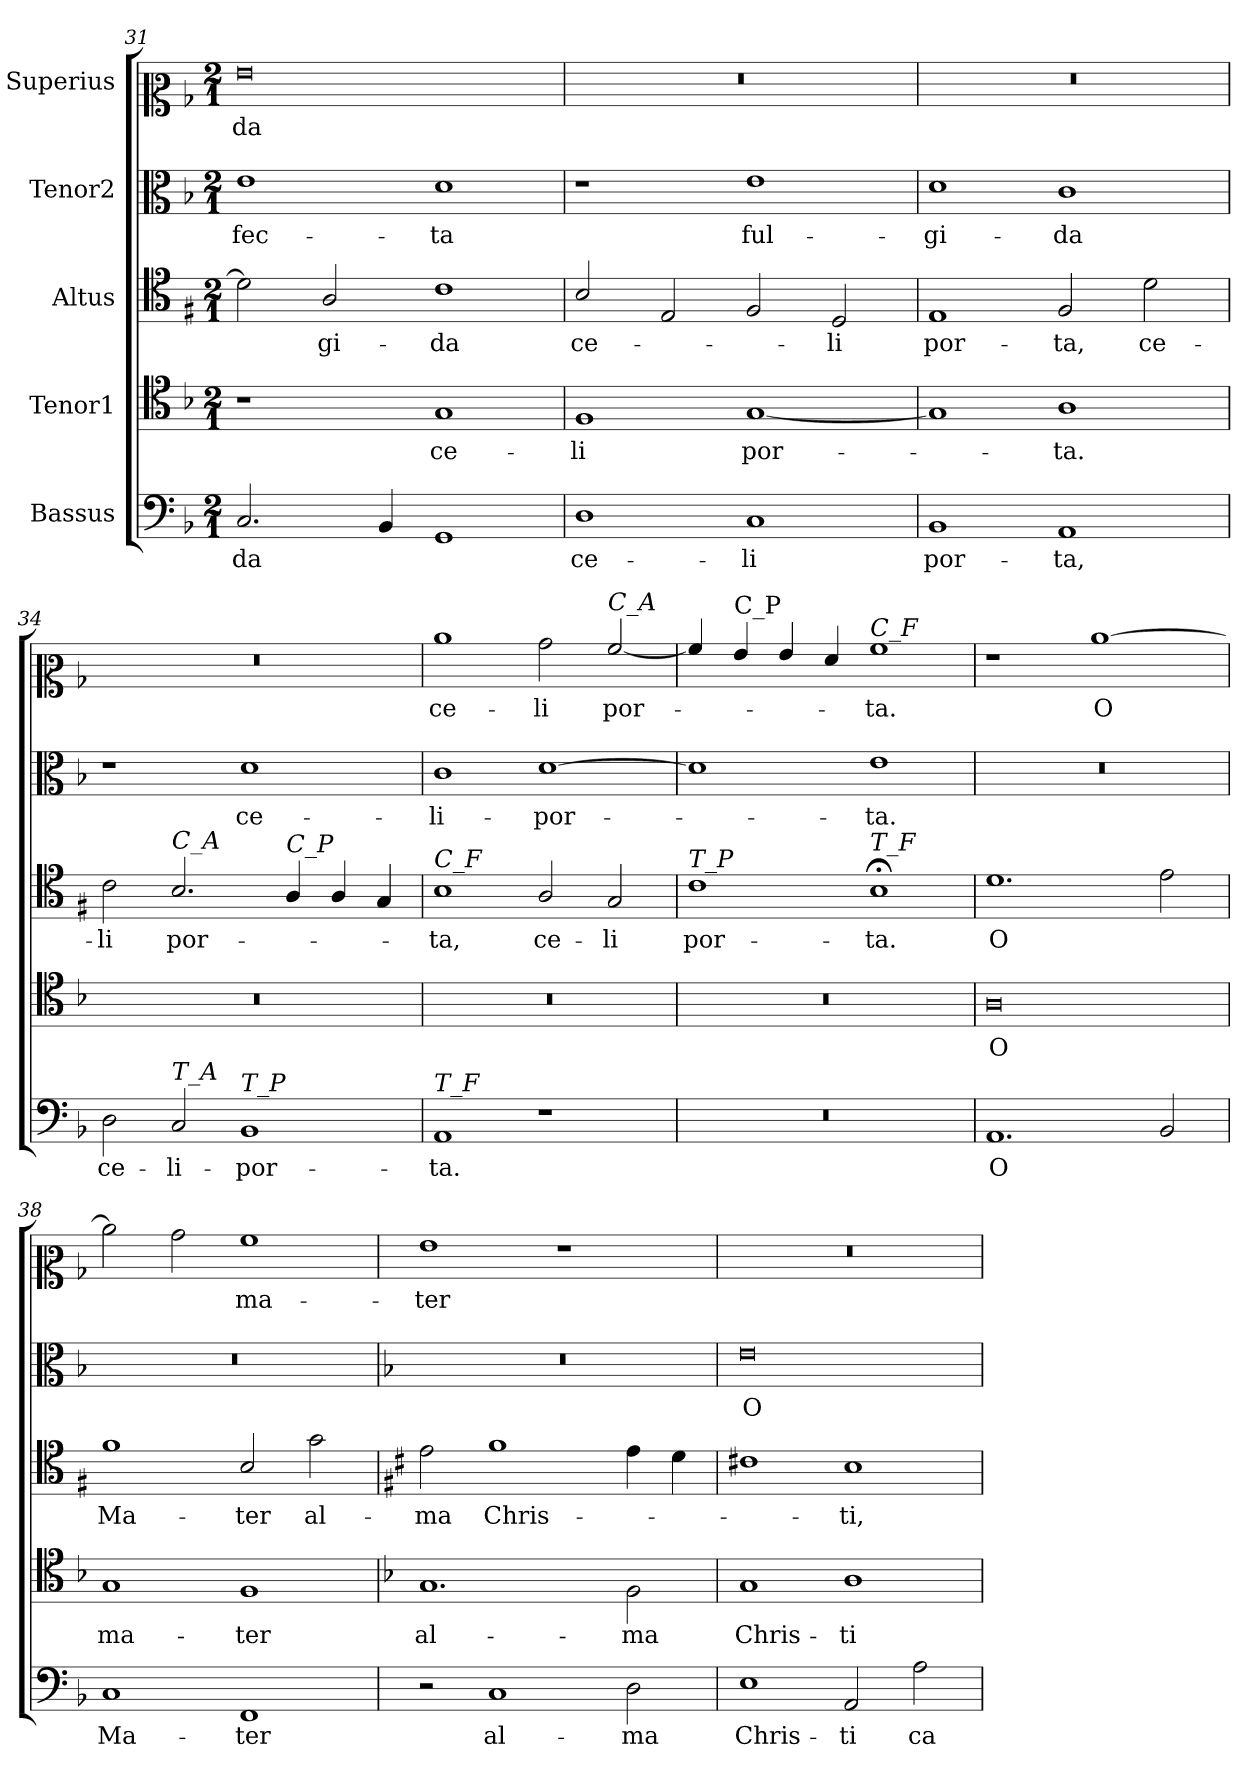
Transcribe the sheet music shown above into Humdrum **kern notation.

**kern	**text	**kern	**text	**kern	**text	**kern	**text	**kern	**text
*part5	*part5	*part4	*part4	*part3	*part3	*part2	*part2	*part1	*part1
*staff5	*staff5	*staff4	*staff4	*staff3	*staff3	*staff2	*staff2	*staff1	*staff1
*I"Bassus	*	*I"Tenor1	*	*I"Altus	*	*I"Tenor2	*	*I"Superius	*
*clefF4	*	*clefC4	*	*clefC4	*	*clefC3	*	*clefC2	*
*	*	*	*	*ITrd1c2	*	*	*	*	*
*k[b-]	*	*k[b-]	*	*k[b-]	*	*k[b-]	*	*k[b-]	*
*M2/1	*	*M2/1	*	*M2/1	*	*M2/1	*	*M2/1	*
=31	=31	=31	=31	=31	=31	=31	=31	=31	=31
!	!LO:LY:b	!	!	!	!	!	!LO:LY:b	!	!LO:LY:b
2.C/	da	1r	.	2c\]	.	1e	-fec-	0g	-da
!	!	!	!	!	!LO:LY:b	!	!	!	!
.	.	.	.	2G/	-gi-	.	.	.	.
4BB-/	.	.	.	.	.	.	.	.	.
!	!	!	!LO:LY:b	!	!LO:LY:b	!	!LO:LY:b	!	!
1GG	.	1G	ce-	1B-	-da	1d	-ta	.	.
=32	=32	=32	=32	=32	=32	=32	=32	=32	=32
!	!LO:LY:b	!	!LO:LY:b	!	!LO:LY:b	!	!	!	!
1D	ce-	1F	-li	2A/	ce-	1r	.	0r	.
.	.	.	.	2D/	.	.	.	.	.
!	!LO:LY:b	!	!LO:LY:b	!	!	!	!LO:LY:b	!	!
1C	-li	[1G	por-	2E/	.	1e	ful-	.	.
!	!	!	!	!	!LO:LY:b	!	!	!	!
.	.	.	.	2C/	-li	.	.	.	.
=33	=33	=33	=33	=33	=33	=33	=33	=33	=33
!	!LO:LY:b	!	!	!	!LO:LY:b	!	!LO:LY:b	!	!
1BB-	por-	1G]	.	1D	por-	1d	-gi-	0r	.
!	!LO:LY:b	!	!LO:LY:b	!	!LO:LY:b	!	!LO:LY:b	!	!
1AA	-ta,	1A	-ta.	2E/	-ta,	1c	-da	.	.
!	!	!	!	!	!LO:LY:b	!	!	!	!
.	.	.	.	2c\	ce-	.	.	.	.
=34	=34	=34	=34	=34	=34	=34	=34	=34	=34
!	!LO:LY:b	!	!	!	!LO:LY:b	!	!	!	!
2D\	ce-	0r	.	2B-\	-li	1r	.	0r	.
!	!	!	!	!LO:TX:a:i:t=C_A	!	!	!	!	!
!LO:TX:a:i:t=T_A	!	!	!	!	!	!	!	!	!
!	!LO:LY:b	!	!	!	!LO:LY:b	!	!	!	!
2C/	-li-	.	.	2.A/	por-	.	.	.	.
!LO:TX:a:i:t=T_P	!	!	!	!	!	!	!	!	!
!	!LO:LY:b	!	!	!	!	!	!LO:LY:b	!	!
1BB-	-por-	.	.	.	.	1d	ce-	.	.
!	!	!	!	!LO:TX:a:i:t=C_P	!	!	!	!	!
.	.	.	.	4G/	.	.	.	.	.
.	.	.	.	4G/	.	.	.	.	.
.	.	.	.	4F/	.	.	.	.	.
=35	=35	=35	=35	=35	=35	=35	=35	=35	=35
!	!	!	!	!LO:TX:a:i:t=C_F	!	!	!	!	!
!LO:TX:a:i:t=T_F	!	!	!	!	!	!	!	!	!
!	!LO:LY:b	!	!	!	!LO:LY:b	!	!LO:LY:b	!	!LO:LY:b
1AA	-ta.	0r	.	1A	-ta,	1c	-li-	1cc	ce-
!	!	!	!	!	!LO:LY:b	!	!LO:LY:b	!	!LO:LY:b
1r	.	.	.	2G/	ce-	[1d	-por-	2b-\	-li
!	!	!	!	!	!	!	!	!LO:TX:a:i:t=C_A	!
!	!	!	!	!	!LO:LY:b	!	!	!	!LO:LY:b
.	.	.	.	2F/	-li	.	.	[2a/	por-
=36	=36	=36	=36	=36	=36	=36	=36	=36	=36
!	!	!	!	!LO:TX:a:i:t=T_P	!	!	!	!	!
!	!	!	!	!	!LO:LY:b	!	!	!	!
0r	.	0r	.	1B-	por-	1d]	.	4a/]	.
!	!	!	!	!	!	!	!	!LO:TX:a:t=C_P	!
.	.	.	.	.	.	.	.	4g/	.
.	.	.	.	.	.	.	.	4g/	.
.	.	.	.	.	.	.	.	4f/	.
!	!	!	!	!	!	!	!	!LO:TX:a:i:t=C_F	!
!	!	!	!	!LO:TX:a:i:t=T_F	!	!	!	!	!
!	!	!	!	!	!LO:LY:b	!	!LO:LY:b	!	!LO:LY:b
.	.	.	.	1A;<	-ta.	1e	-ta.	1a	-ta.
=37	=37	=37	=37	=37	=37	=37	=37	=37	=37
!	!LO:LY:b	!	!LO:LY:b	!	!LO:LY:b	!	!	!	!
1.AA	O	0A	O	1.c	O	0r	.	1r	.
!	!	!	!	!	!	!	!	!	!LO:LY:b
.	.	.	.	.	.	.	.	[1cc	O
2BB-/	.	.	.	2d\	.	.	.	.	.
=38	=38	=38	=38	=38	=38	=38	=38	=38	=38
!	!LO:LY:b	!	!LO:LY:b	!	!LO:LY:b	!	!	!	!
1C	Ma-	1G	ma-	1e	Ma-	0r	.	2cc\]	.
.	.	.	.	.	.	.	.	2b-\	.
!	!LO:LY:b	!	!LO:LY:b	!	!LO:LY:b	!	!	!	!LO:LY:b
1FF	-ter	1F	-ter	2A/	-ter	.	.	1a	ma-
!	!	!	!	!	!LO:LY:b	!	!	!	!
.	.	.	.	2f\	al-	.	.	.	.
=39	=39	=39	=39	=39	=39	=39	=39	=39	=39
*k[]	*	*	*	*k[]	*	*	*	*k[]	*
*C:	*	*	*	*C:	*	*	*	*C:	*
!	!	!	!LO:LY:b	!	!LO:LY:b	!	!	!	!LO:LY:b
2r	.	1.G	al-	2d\	-ma	0r	.	1g	-ter
!	!LO:LY:b	!	!	!	!LO:LY:b	!	!	!	!
1C	al-	.	.	1e	Chris-	.	.	.	.
.	.	.	.	.	.	.	.	1r	.
!	!LO:LY:b	!	!LO:LY:b	!	!	!	!	!	!
2D\	-ma	2F\	-ma	4d\	.	.	.	.	.
.	.	.	.	4c\	.	.	.	.	.
=40	=40	=40	=40	=40	=40	=40	=40	=40	=40
!	!LO:LY:b	!	!LO:LY:b	!	!	!	!LO:LY:b	!	!
1E	Chris-	1G	Chris-	1Bni	.	0e	O	0r	.
!	!LO:LY:b	!	!LO:LY:b	!	!LO:LY:b	!	!	!	!
2AA/	-ti	1A	-ti	1A	-ti,	.	.	.	.
!	!LO:LY:b	!	!	!	!	!	!	!	!
2A\	ca-	.	.	.	.	.	.	.	.
=	=	=	=	=	=	=	=	=	=
*-	*-	*-	*-	*-	*-	*-	*-	*-	*-
